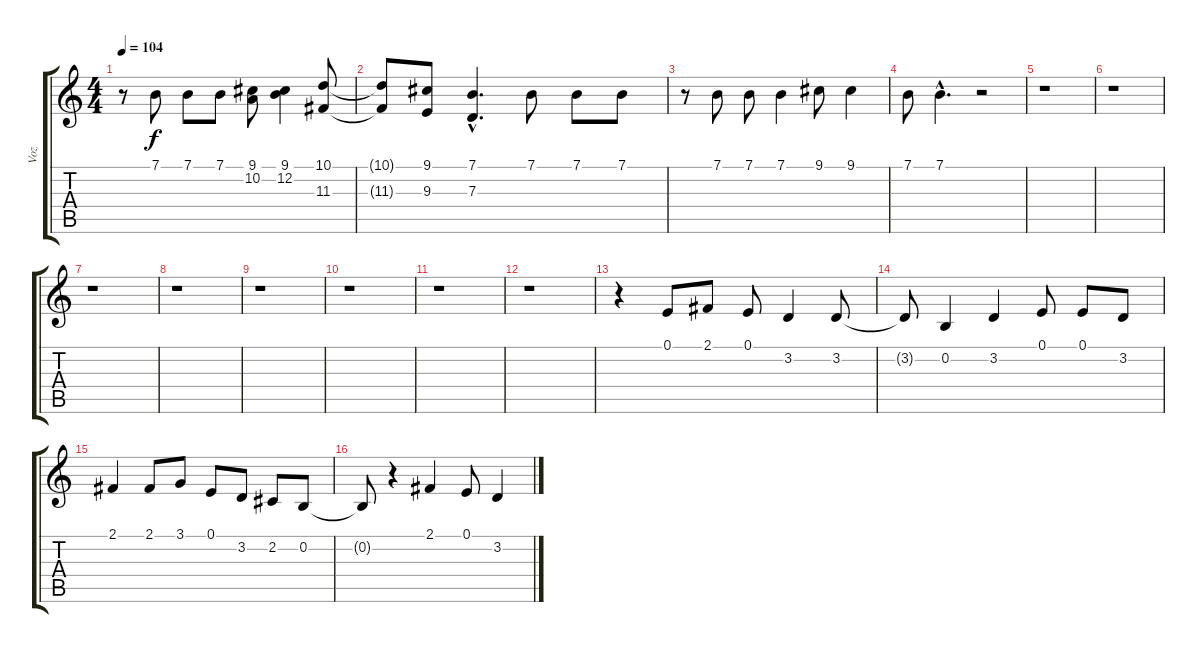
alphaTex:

\track ("Voz" "Voz") {instrument synthbrass1}
\staff {score tabs}
\tuning (E4 B3 G3 D3 A2 E2) {hide}
\ts (4 4)
\tempo 104
\clef g2
\ks c
r.8{dy f} 7.1.8 7.1.8 7.1.8 (9.1 10.2).8 (9.1 12.2).4 (10.1 11.3).8 |
(10.1{t} 11.3{t}).8 (9.1 9.3).8 (7.1{hac} 7.3{hac}).4{d} 7.1.8 7.1.8 7.1.8 |
r.8 7.1.8 7.1.8 7.1.4 9.1.8 9.1.4 |
7.1.8 7.1{hac}.4{d} r.2 |
r.1 |
r.1 |
r.1 |
r.1 |
r.1 |
r.1 |
r.1 |
r.1 |
r.4 0.1.8 2.1.8 0.1.8 3.2.4 3.2.8 |
3.2{t}.8 0.2.4 3.2.4 0.1.8 0.1.8 3.2.8 |
2.1.4 2.1.8 3.1.8 0.1.8 3.2.8 2.2.8 0.2.8 |
0.2{t}.8 r.4 2.1.4 0.1.8 3.2.4
